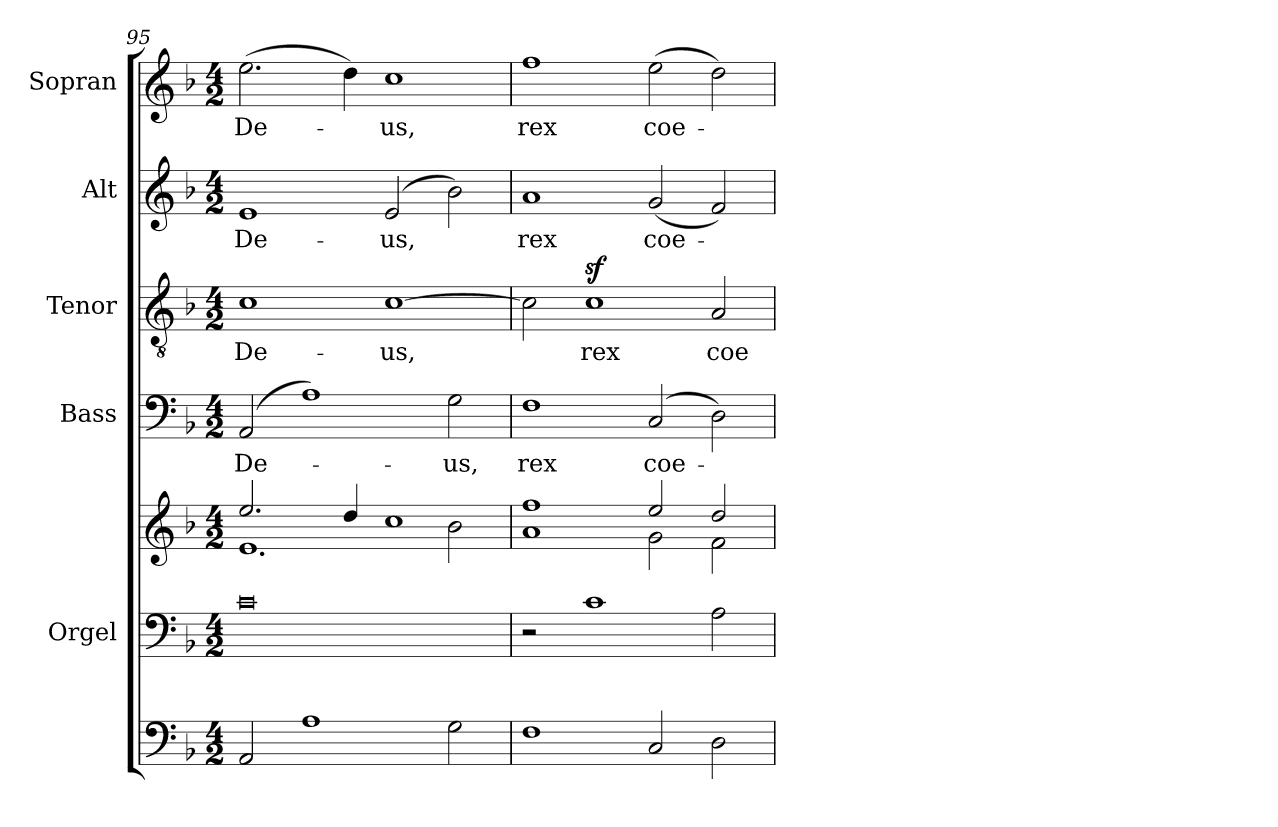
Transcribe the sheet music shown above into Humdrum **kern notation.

**kern	**kern	**kern	**kern	**text	**kern	**text	**kern	**text	**kern	**text
*part6	*part5	*part5	*part4	*part4	*part3	*part3	*part2	*part2	*part1	*part1
*staff7	*staff6	*staff5	*staff4	*staff4	*staff3	*staff3	*staff2	*staff2	*staff1	*staff1
*	*I"Orgel	*	*I"Bass	*	*I"Tenor	*	*I"Alt	*	*I"Sopran	*
*	*I'Org.	*	*I'B	*	*I'T	*	*I'A	*	*I'S	*
!!LO:LB:g=z
*clefF4	*clefF4	*clefG2	*clefF4	*	*clefGv2	*	*clefG2	*	*clefG2	*
*ITrd7c12	*	*	*	*	*	*	*	*	*	*
*k[b-]	*k[b-]	*k[b-]	*k[b-]	*	*k[b-]	*	*k[b-]	*	*k[b-]	*
*F:	*F:	*F:	*F:	*	*F:	*	*F:	*	*F:	*
*M4/2	*M4/2	*M4/2	*M4/2	*	*M4/2	*	*M4/2	*	*M4/2	*
=95	=95	=95	=95	=95	=95	=95	=95	=95	=95	=95
*	*	*^	*	*	*	*	*	*	*	*
!	!	!	!	!	!LO:LY:b	!	!LO:LY:b	!	!LO:LY:b	!	!LO:LY:b
2AAA/	0c	2.ee/	1.e	(2AA/	De-	1c	De-	1e	De-	(>2.ee\	De-
1AA	.	.	.	1A)	.	.	.	.	.	.	.
.	.	4dd/	.	.	.	.	.	.	.	4dd\)	.
!	!	!	!	!	!	!	!LO:LY:b	!	!LO:LY:b	!	!LO:LY:b
.	.	1cc	.	.	.	[1c	-us,	(2e/	-us,	1cc	-us,
!	!	!	!	!	!LO:LY:b	!	!	!	!	!	!
2GG\	.	.	2b-\	2G\	-us,	.	.	2b-\)	.	.	.
=96	=96	=96	=96	=96	=96	=96	=96	=96	=96	=96	=96
!	!	!	!	!	!LO:LY:b	!	!	!	!LO:LY:b	!	!LO:LY:b
1FF	2r	1ff	1a	1F	rex	2c\]	.	1a	rex	1ff	rex
!	!	!	!	!	!	!	!LO:LY:b	!	!	!	!
.	1c	.	.	.	.	1cz>	rex	.	.	.	.
!	!	!	!	!	!LO:LY:b	!	!	!	!LO:LY:b	!	!LO:LY:b
2CC/	.	2ee/	2g\	(2C/	coe-	.	.	(<2g/	coe-	(>2ee\	coe-
!	!	!	!	!	!	!	!LO:LY:b	!	!	!	!
2DD\	2A\	2dd/	2f\	2D\)	.	2A/	coe-	2f/)	.	2dd\)	.
*	*	*v	*v	*	*	*	*	*	*	*	*
=	=	=	=	=	=	=	=	=	=	=
*-	*-	*-	*-	*-	*-	*-	*-	*-	*-	*-
